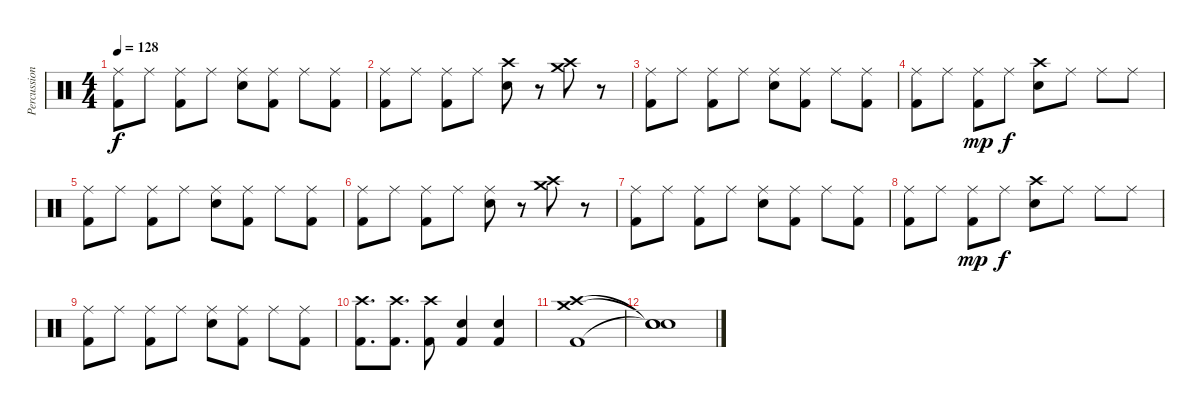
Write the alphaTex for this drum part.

\track ("Percussion" "Percussion") {instrument percussion}
\staff {score}
\articulation defaults
\ts (4 4)
\tempo 128
\clef neutral
\ks c
("Ride (middle)" "Kick (hit) 2").8{dy f} "Ride (middle)".8 ("Ride (middle)" "Kick (hit) 2").8 "Ride (middle)".8 ("Ride (middle)" "Electric Snare (hit)").8 ("Ride (middle)" "Kick (hit) 2").8 "Ride (middle)".8 ("Ride (middle)" "Kick (hit) 2").8 |
("Ride (middle)" "Kick (hit) 2").8 "Ride (middle)".8 ("Ride (middle)" "Kick (hit) 2").8 "Ride (middle)".8 ("Crash high (hit)" "Electric Snare (hit)").8 r.8 ("Crash medium (hit)" "Crash high (hit)").8 r.8 |
("Ride (middle)" "Kick (hit) 2").8 "Ride (middle)".8 ("Ride (middle)" "Kick (hit) 2").8 "Ride (middle)".8 ("Ride (middle)" "Electric Snare (hit)").8 ("Ride (middle)" "Kick (hit) 2").8 "Ride (middle)".8 ("Ride (middle)" "Kick (hit) 2").8 |
("Ride (middle)" "Kick (hit) 2").8 "Ride (middle)".8 ("Ride (middle)" "Kick (hit) 2").8{dy mp} "Ride (middle)".8{dy f} ("Crash high (hit)" "Electric Snare (hit)").8 "Ride (middle)".8 "Ride (middle)".8 "Ride (middle)".8 |
("Ride (middle)" "Kick (hit) 2").8 "Ride (middle)".8 ("Ride (middle)" "Kick (hit) 2").8 "Ride (middle)".8 ("Ride (middle)" "Electric Snare (hit)").8 ("Ride (middle)" "Kick (hit) 2").8 "Ride (middle)".8 ("Ride (middle)" "Kick (hit) 2").8 |
("Ride (middle)" "Kick (hit) 2").8 "Ride (middle)".8 ("Ride (middle)" "Kick (hit) 2").8 "Ride (middle)".8 ("Ride (middle)" "Electric Snare (hit)").8 r.8 ("Crash medium (hit)" "Crash high (hit)").8 r.8 |
("Ride (middle)" "Kick (hit) 2").8 "Ride (middle)".8 ("Ride (middle)" "Kick (hit) 2").8 "Ride (middle)".8 ("Ride (middle)" "Electric Snare (hit)").8 ("Ride (middle)" "Kick (hit) 2").8 "Ride (middle)".8 ("Ride (middle)" "Kick (hit) 2").8 |
("Ride (middle)" "Kick (hit) 2").8 "Ride (middle)".8 ("Ride (middle)" "Kick (hit) 2").8{dy mp} "Ride (middle)".8{dy f} ("Crash high (hit)" "Electric Snare (hit)").8 "Ride (middle)".8 "Ride (middle)".8 "Ride (middle)".8 |
("Ride (middle)" "Kick (hit) 2").8 "Ride (middle)".8 ("Ride (middle)" "Kick (hit) 2").8 "Ride (middle)".8 ("Ride (middle)" "Electric Snare (hit)").8 ("Ride (middle)" "Kick (hit) 2").8 "Ride (middle)".8 ("Ride (middle)" "Kick (hit) 2").8 |
("Crash high (hit)" "Kick (hit) 2").8{d} ("Crash high (hit)" "Kick (hit) 2").8{d} ("Crash high (hit)" "Kick (hit) 2").8 ("Electric Snare (hit)" "Kick (hit) 2").4 ("Electric Snare (hit)" "Kick (hit) 2").4 |
("Crash medium (hit)" "Crash high (hit)" "Kick (hit) 2").1 |
("Snare (hit)"{t} "Snare (hit)"{t} "Snare (hit)"{t}).1
